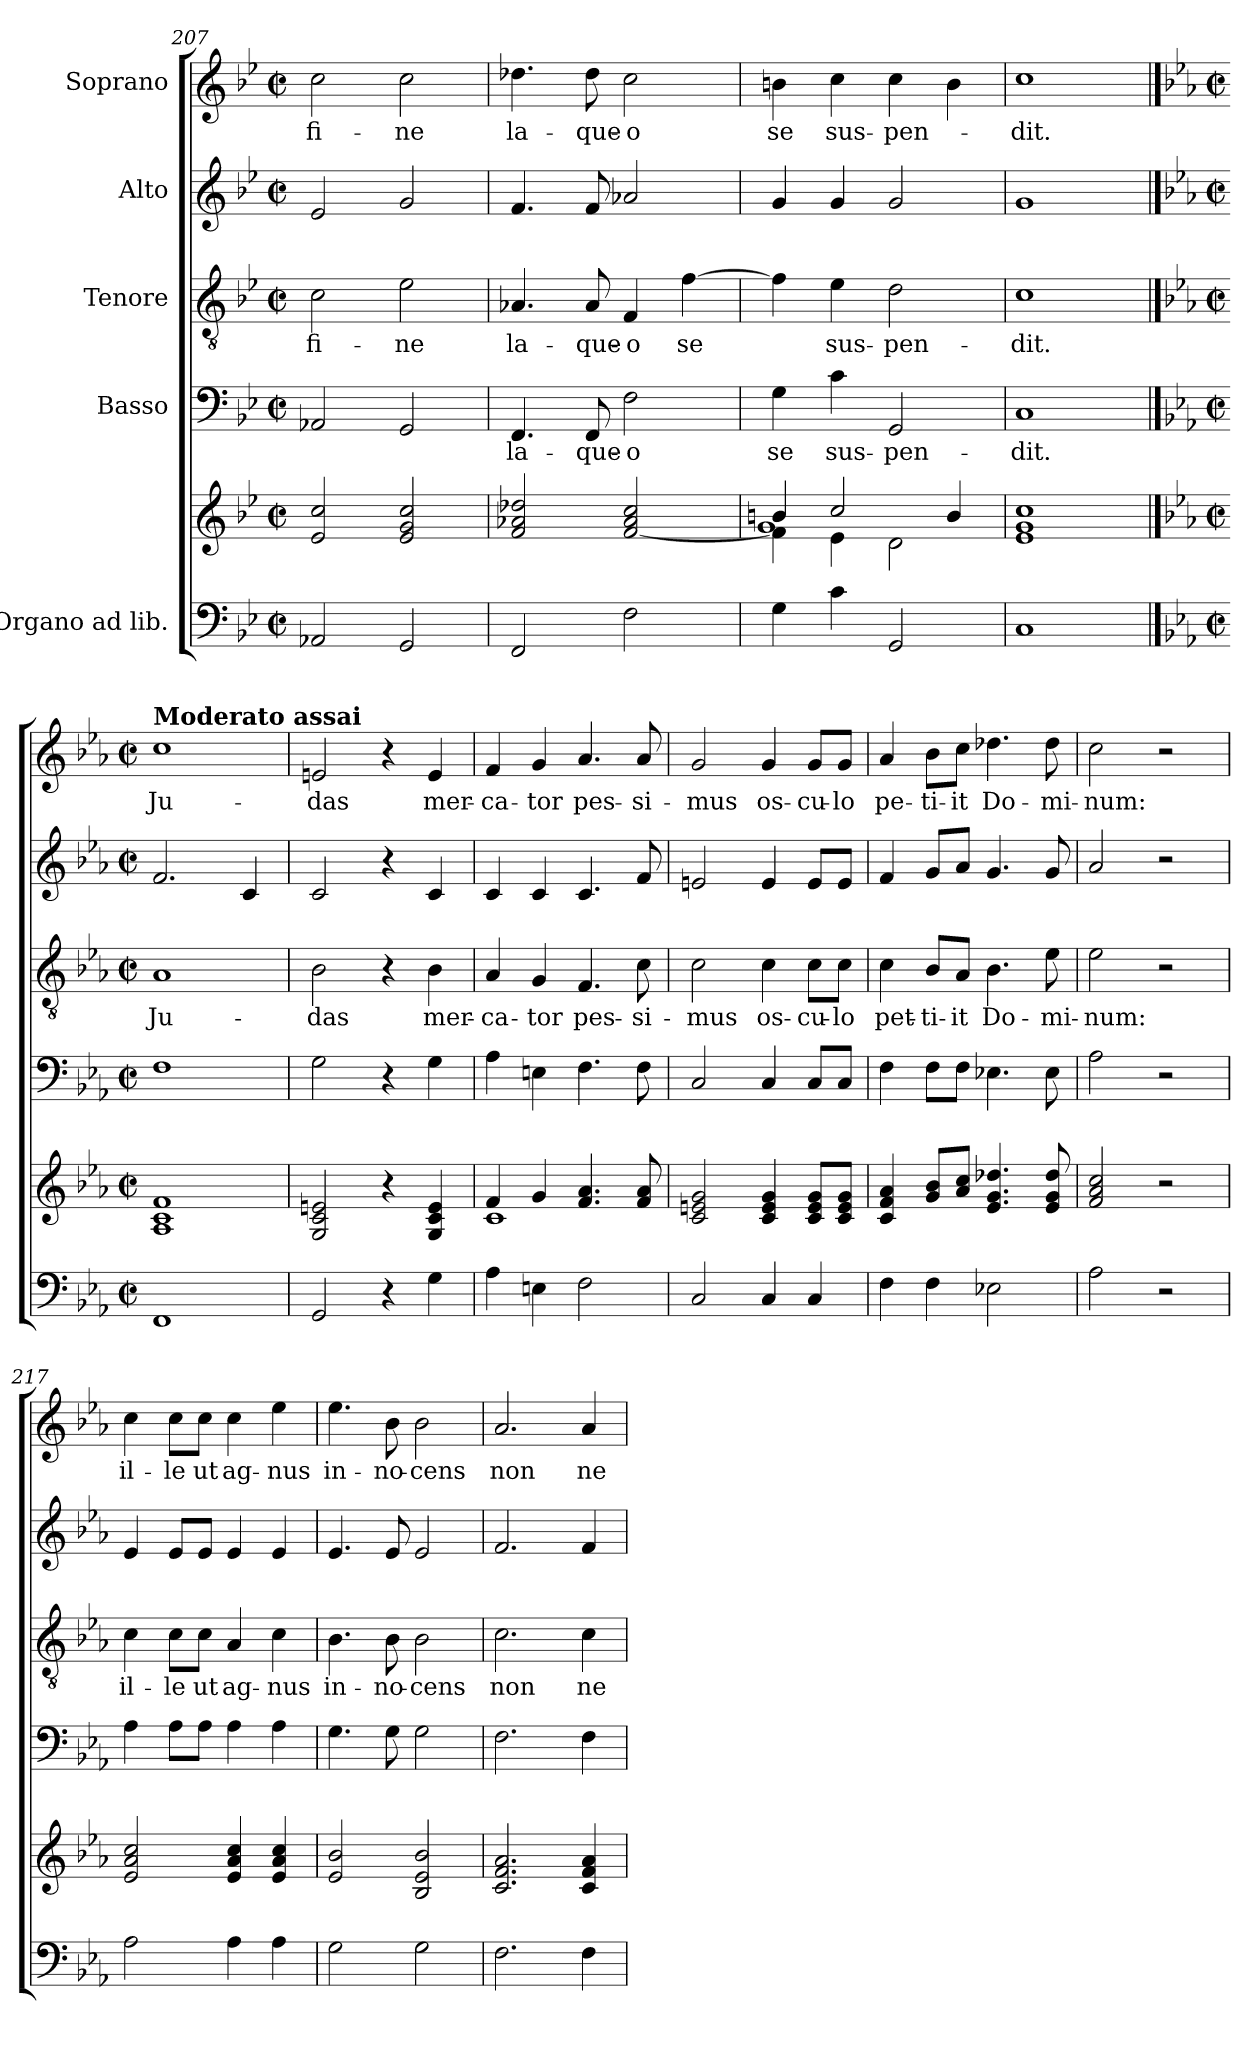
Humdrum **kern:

**kern	**kern	**kern	**text	**kern	**text	**kern	**kern	**text
*part5	*part5	*part4	*part4	*part3	*part3	*part2	*part1	*part1
*staff6	*staff5	*staff4	*staff4	*staff3	*staff3	*staff2	*staff1	*staff1
*I"Organo ad lib.	*	*I"Basso	*	*I"Tenore	*	*I"Alto	*I"Soprano	*
*clefF4	*clefG2	*clefF4	*	*clefGv2	*	*clefG2	*clefG2	*
*k[b-e-]	*k[b-e-]	*k[b-e-]	*	*k[b-e-]	*	*k[b-e-]	*k[b-e-]	*
*B-:	*B-:	*B-:	*	*B-:	*	*B-:	*B-:	*
*M2/2	*M2/2	*M2/2	*	*M2/2	*	*M2/2	*M2/2	*
*met(c|)	*met(c|)	*met(c|)	*	*met(c|)	*	*met(c|)	*met(c|)	*
=207	=207	=207	=207	=207	=207	=207	=207	=207
2AA-X/	2e-/ 2cc/	2AA-X/	.	2c\	fi-	2e-/	2cc\	fi-
2GG/	2e-/ 2g/ 2cc/	2GG/	.	2e-\	-ne	2g/	2cc\	-ne
=208	=208	=208	=208	=208	=208	=208	=208	=208
2FF/	2f/ 2a-X/ 2dd-X/	4.FF/	la-	4.A-X/	la-	4.f/	4.dd-X\	la-
.	.	8FF/	-que-	8A-/	-que-	8f/	8dd-\	-que-
2F\	[2f/ 2a-/ 2cc/	2F\	-o	4F/	-o	2a-X/	2cc\	-o
.	.	.	.	[4f\	se	.	.	.
=209	=209	=209	=209	=209	=209	=209	=209	=209
*	*^	*	*	*	*	*	*	*
*	*	*^	*	*	*	*	*	*	*
4G\	4bn/	4f\]	1g	4G\	se	4f\]	.	4g/	4bn\	se
4c\	2cc/	4e-\	.	4c\	sus-	4e-\	sus-	4g/	4cc\	sus-
2GG/	.	2d\	.	2GG/	-pen-	2d\	-pen-	2g/	4cc\	-pen-
.	4b/	.	.	.	.	.	.	.	4b\	.
*	*v	*v	*v	*	*	*	*	*	*	*
=210	=210	=210	=210	=210	=210	=210	=210	=210
1C	1e- 1g 1cc	1C	-dit.	1c	-dit.	1g	1cc	-dit.
!!LO:PB:g=z
==211	==211	==211	==211	==211	==211	==211	==211	==211
*k[b-e-a-]	*k[b-e-a-]	*k[b-e-a-]	*	*k[b-e-a-]	*	*k[b-e-a-]	*k[b-e-a-]	*
*E-:	*E-:	*E-:	*	*E-:	*	*E-:	*E-:	*
*M2/2	*M2/2	*M2/2	*	*M2/2	*	*M2/2	*M2/2	*
*met(c|)	*met(c|)	*met(c|)	*	*met(c|)	*	*met(c|)	*met(c|)	*
!	!	!	!	!	!	!	!LO:TX:a:B:t=Moderato assai	!
1FF	1A- 1c 1f	1F	.	1A-	Ju-	2.f/	1cc	Ju-
.	.	.	.	.	.	4c/	.	.
=212	=212	=212	=212	=212	=212	=212	=212	=212
2GG/	2G/ 2c/ 2en/	2G\	.	2B-\	-das	2c/	2en/	-das
4r	4r	4r	.	4r	.	4r	4r	.
4G\	4G/ 4c/ 4e/	4G\	.	4B-\	mer-	4c/	4e/	mer-
=213	=213	=213	=213	=213	=213	=213	=213	=213
*	*^	*	*	*	*	*	*	*
4A-\	4f/	1c	4A-\	.	4A-/	-ca-	4c/	4f/	-ca-
4En\	4g/	.	4En\	.	4G/	-tor	4c/	4g/	-tor
2F\	4.f/ 4.a-/	.	4.F\	.	4.F/	pes-	4.c/	4.a-/	pes-
.	8f/ 8a-/	.	8F\	.	8c\	-si-	8f/	8a-/	-si-
*	*v	*v	*	*	*	*	*	*	*
=214	=214	=214	=214	=214	=214	=214	=214	=214
2C/	2c/ 2en/ 2g/	2C/	.	2c\	-mus	2en/	2g/	-mus
4C/	4c/ 4e/ 4g/	4C/	.	4c\	os-	4e/	4g/	os-
4C/	8c/ 8e/ 8g/L	8C/L	.	8c\L	-cu-	8e/L	8g/L	-cu-
.	8c/ 8e/ 8g/J	8C/J	.	8c\J	-lo	8e/J	8g/J	-lo
=215	=215	=215	=215	=215	=215	=215	=215	=215
4F\	4c/ 4f/ 4a-/	4F\	.	4c\	pet-	4f/	4a-/	pe-
4F\	8g/ 8b-/L	8F\L	.	8B-/L	-ti-	8g/L	8b-\L	-ti-
.	8a-/ 8cc/J	8F\J	.	8A-/J	-it	8a-/J	8cc\J	-it
2E-X\	4.e-/ 4.g/ 4.dd-X/	4.E-X\	.	4.B-\	Do-	4.g/	4.dd-X\	Do-
.	8e-/ 8g/ 8dd-/	8E-\	.	8e-\	-mi-	8g/	8dd-\	-mi-
=216	=216	=216	=216	=216	=216	=216	=216	=216
2A-\	2f/ 2a-/ 2cc/	2A-\	.	2e-\	-num:	2a-/	2cc\	-num:
2r	2r	2r	.	2r	.	2r	2r	.
!!LO:LB:g=z
=217	=217	=217	=217	=217	=217	=217	=217	=217
2A-\	2e-/ 2a-/ 2cc/	4A-\	.	4c\	il-	4e-/	4cc\	il-
.	.	8A-\L	.	8c\L	-le	8e-/L	8cc\L	-le
.	.	8A-\J	.	8c\J	ut	8e-/J	8cc\J	ut
4A-\	4e-/ 4a-/ 4cc/	4A-\	.	4A-/	ag-	4e-/	4cc\	ag-
4A-\	4e-/ 4a-/ 4cc/	4A-\	.	4c\	-nus	4e-/	4ee-\	-nus
=218	=218	=218	=218	=218	=218	=218	=218	=218
2G\	2e-/ 2b-/	4.G\	.	4.B-\	in-	4.e-/	4.ee-\	in-
.	.	8G\	.	8B-\	-no-	8e-/	8b-\	-no-
2G\	2B-/ 2e-/ 2b-/	2G\	.	2B-\	-cens	2e-/	2b-\	-cens
=219	=219	=219	=219	=219	=219	=219	=219	=219
2.F\	2.c/ 2.f/ 2.a-/	2.F\	.	2.c\	non	2.f/	2.a-/	non
4F\	4c/ 4f/ 4a-/	4F\	.	4c\	ne-	4f/	4a-/	ne-
=	=	=	=	=	=	=	=	=
*-	*-	*-	*-	*-	*-	*-	*-	*-
